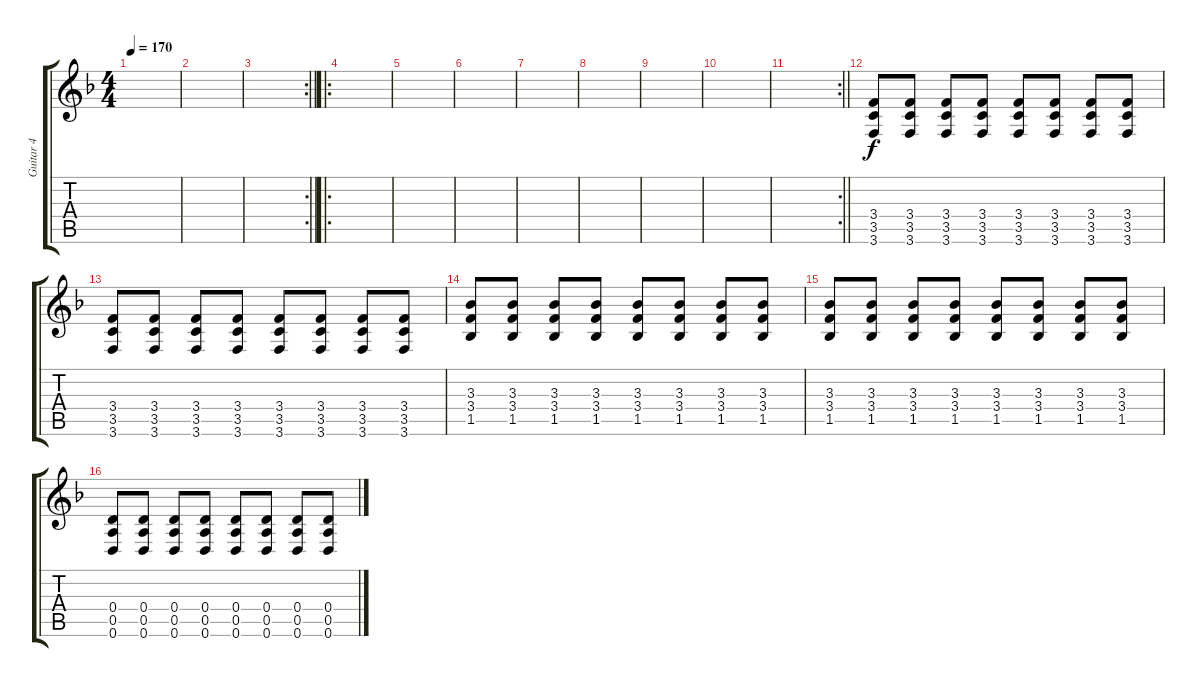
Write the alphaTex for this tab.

\track ("Guitar 4" "Guitar 4") {instrument electricguitarclean}
\staff {score tabs}
\tuning (E4 B3 G3 D3 A2 D2) {hide}
\ts (4 4)
\tempo 170
\clef g2
\ks f
|
|
\rc 2
\barLineRight lightlight
|
\ro
|
|
|
|
|
|
|
\rc 2
\barLineRight lightlight
|
(3.4 3.5 3.6).8 (3.4 3.5 3.6).8 (3.4 3.5 3.6).8 (3.4 3.5 3.6).8 (3.4 3.5 3.6).8 (3.4 3.5 3.6).8 (3.4 3.5 3.6).8 (3.4 3.5 3.6).8 |
(3.4 3.5 3.6).8 (3.4 3.5 3.6).8 (3.4 3.5 3.6).8 (3.4 3.5 3.6).8 (3.4 3.5 3.6).8 (3.4 3.5 3.6).8 (3.4 3.5 3.6).8 (3.4 3.5 3.6).8 |
(3.3 3.4 1.5).8 (3.3 3.4 1.5).8 (3.3 3.4 1.5).8 (3.3 3.4 1.5).8 (3.3 3.4 1.5).8 (3.3 3.4 1.5).8 (3.3 3.4 1.5).8 (3.3 3.4 1.5).8 |
(3.3 3.4 1.5).8 (3.3 3.4 1.5).8 (3.3 3.4 1.5).8 (3.3 3.4 1.5).8 (3.3 3.4 1.5).8 (3.3 3.4 1.5).8 (3.3 3.4 1.5).8 (3.3 3.4 1.5).8 |
(0.4 0.5 0.6).8 (0.4 0.5 0.6).8 (0.4 0.5 0.6).8 (0.4 0.5 0.6).8 (0.4 0.5 0.6).8 (0.4 0.5 0.6).8 (0.4 0.5 0.6).8 (0.4 0.5 0.6).8
